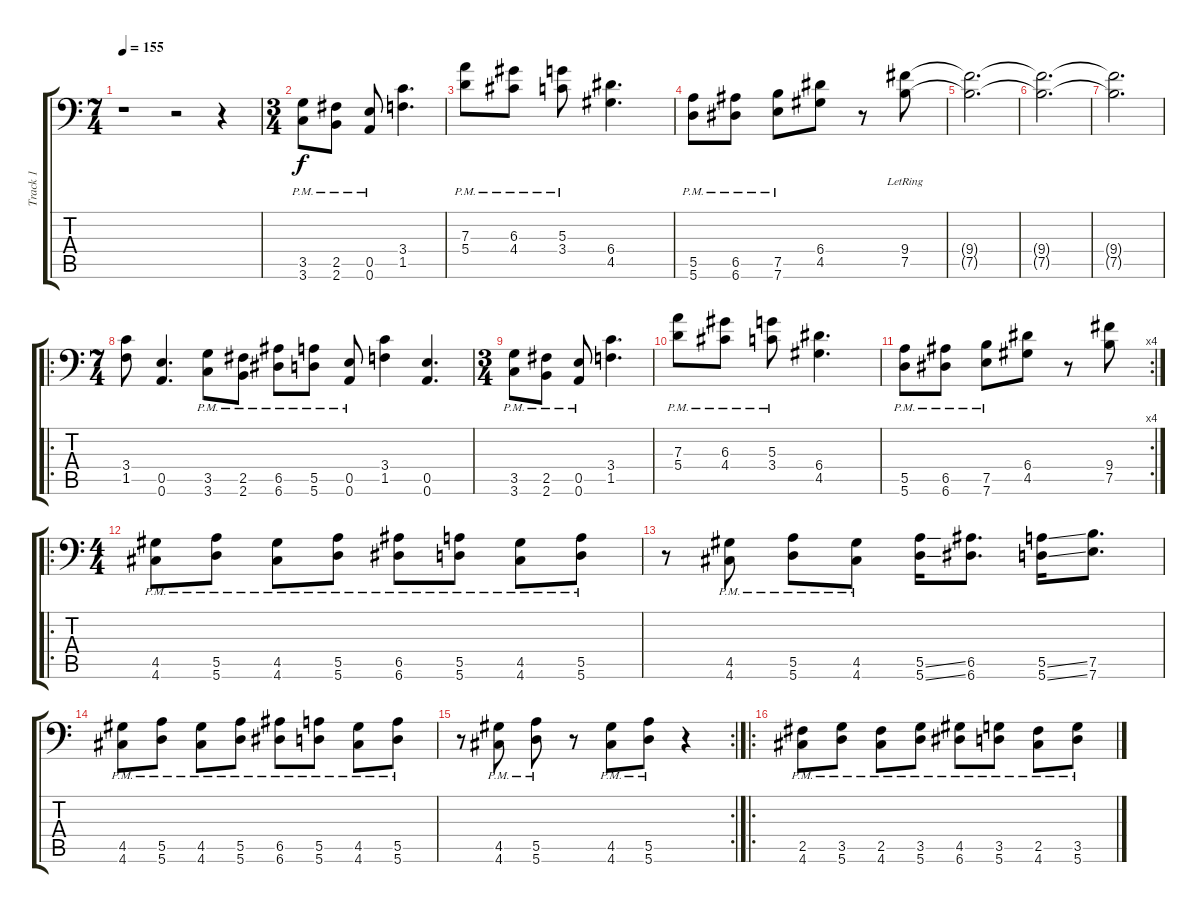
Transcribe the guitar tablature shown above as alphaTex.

\track ("Track 1" "Track 1") {instrument overdrivenguitar}
\staff {score tabs}
\tuning (B3 Gb3 D3 A2 E2 A1) {hide}
\ts (7 4)
\tempo 155
\clef f4
\ks c
r.1{dy f} r.2 r.4 |
\ts (3 4)
(3.5{pm} 3.6{pm}).8 (2.5{pm} 2.6{pm}).8 (0.5{pm} 0.6{pm}).8 (3.4 1.5).4{d} |
(7.3{pm} 5.4{pm}).8 (6.3{pm} 4.4{pm}).8 (5.3{pm} 3.4{pm}).8 (6.4 4.5).4{d} |
(5.5{pm} 5.6{pm}).8 (6.5{pm} 6.6{pm}).8 (7.5{pm} 7.6{pm}).8 (6.4 4.5).8 r.8 (9.4{lr} 7.5{lr}).8 |
(9.4{t} 7.5{t}).2{d} |
(9.4{t} 7.5{t}).2{d} |
(9.4{t} 7.5{t}).2{d} |
\ro
\ts (7 4)
(3.4 1.5).8 (0.5 0.6).4{d} (3.5{pm} 3.6{pm}).8 (2.5{pm} 2.6{pm}).8 (6.5{pm} 6.6{pm}).8 (5.5{pm} 5.6{pm}).8 (0.5{pm} 0.6{pm}).8 (3.4 1.5).4 (0.5 0.6).4{d} |
\ts (3 4)
(3.5{pm} 3.6{pm}).8 (2.5{pm} 2.6{pm}).8 (0.5{pm} 0.6{pm}).8 (3.4 1.5).4{d} |
(7.3{pm} 5.4{pm}).8 (6.3{pm} 4.4{pm}).8 (5.3{pm} 3.4{pm}).8 (6.4 4.5).4{d} |
\rc 4
(5.5{pm} 5.6{pm}).8 (6.5{pm} 6.6{pm}).8 (7.5{pm} 7.6{pm}).8 (6.4 4.5).8 r.8 (9.4 7.5).8 |
\ro
\ts (4 4)
(4.5{pm} 4.6{pm}).8 (5.5{pm} 5.6{pm}).8 (4.5{pm} 4.6{pm}).8 (5.5{pm} 5.6{pm}).8 (6.5{pm} 6.6{pm}).8 (5.5{pm} 5.6{pm}).8 (4.5{pm} 4.6{pm}).8 (5.5{pm} 5.6{pm}).8 |
r.8 (4.5{pm} 4.6{pm}).8 (5.5{pm} 5.6{pm}).8 (4.5{pm} 4.6{pm}).8 (5.5{ss} 5.6{ss}).16 (6.5 6.6).8{d} (5.5{ss} 5.6{ss}).16 (7.5 7.6).8{d} |
(4.5{pm} 4.6{pm}).8 (5.5{pm} 5.6{pm}).8 (4.5{pm} 4.6{pm}).8 (5.5{pm} 5.6{pm}).8 (6.5{pm} 6.6{pm}).8 (5.5{pm} 5.6{pm}).8 (4.5{pm} 4.6{pm}).8 (5.5{pm} 5.6{pm}).8 |
\rc 2
r.8 (4.5{pm} 4.6{pm}).8 (5.5{pm} 5.6{pm}).8 r.8 (4.5{pm} 4.6{pm}).8 (5.5{pm} 5.6{pm}).8 r.4 |
\ro
(2.5{pm} 4.6{pm}).8 (3.5{pm} 5.6{pm}).8 (2.5{pm} 4.6{pm}).8 (3.5{pm} 5.6{pm}).8 (4.5{pm} 6.6{pm}).8 (3.5{pm} 5.6{pm}).8 (2.5{pm} 4.6{pm}).8 (3.5{pm} 5.6{pm}).8
